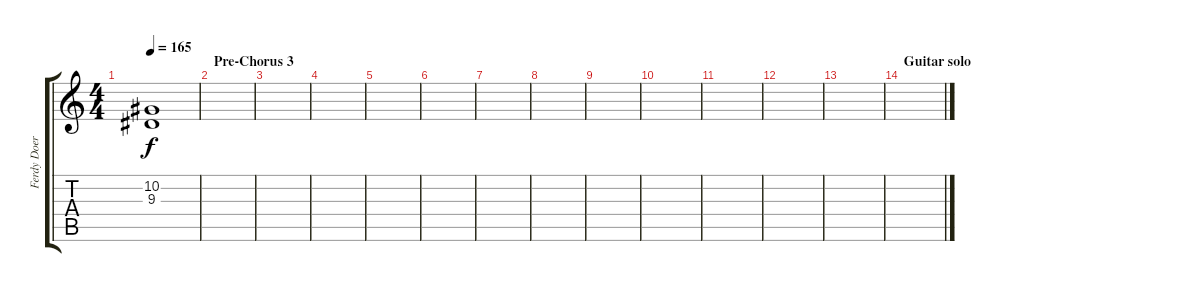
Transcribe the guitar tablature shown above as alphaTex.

\track ("Ferdy Doernberg - Tastiere" "Ferdy Doer") {instrument reedorgan}
\staff {score tabs}
\tuning (Eb4 Bb3 Gb3 Db3 Ab2 Eb2) {hide}
\ts (4 4)
\tempo 165
\clef g2
\ks c
(10.2{t} 9.3{t}).1{dy f} |
\section ("" "Pre-Chorus 3")
|
|
|
|
|
|
|
|
|
|
|
|
\section ("" "Guitar solo")
